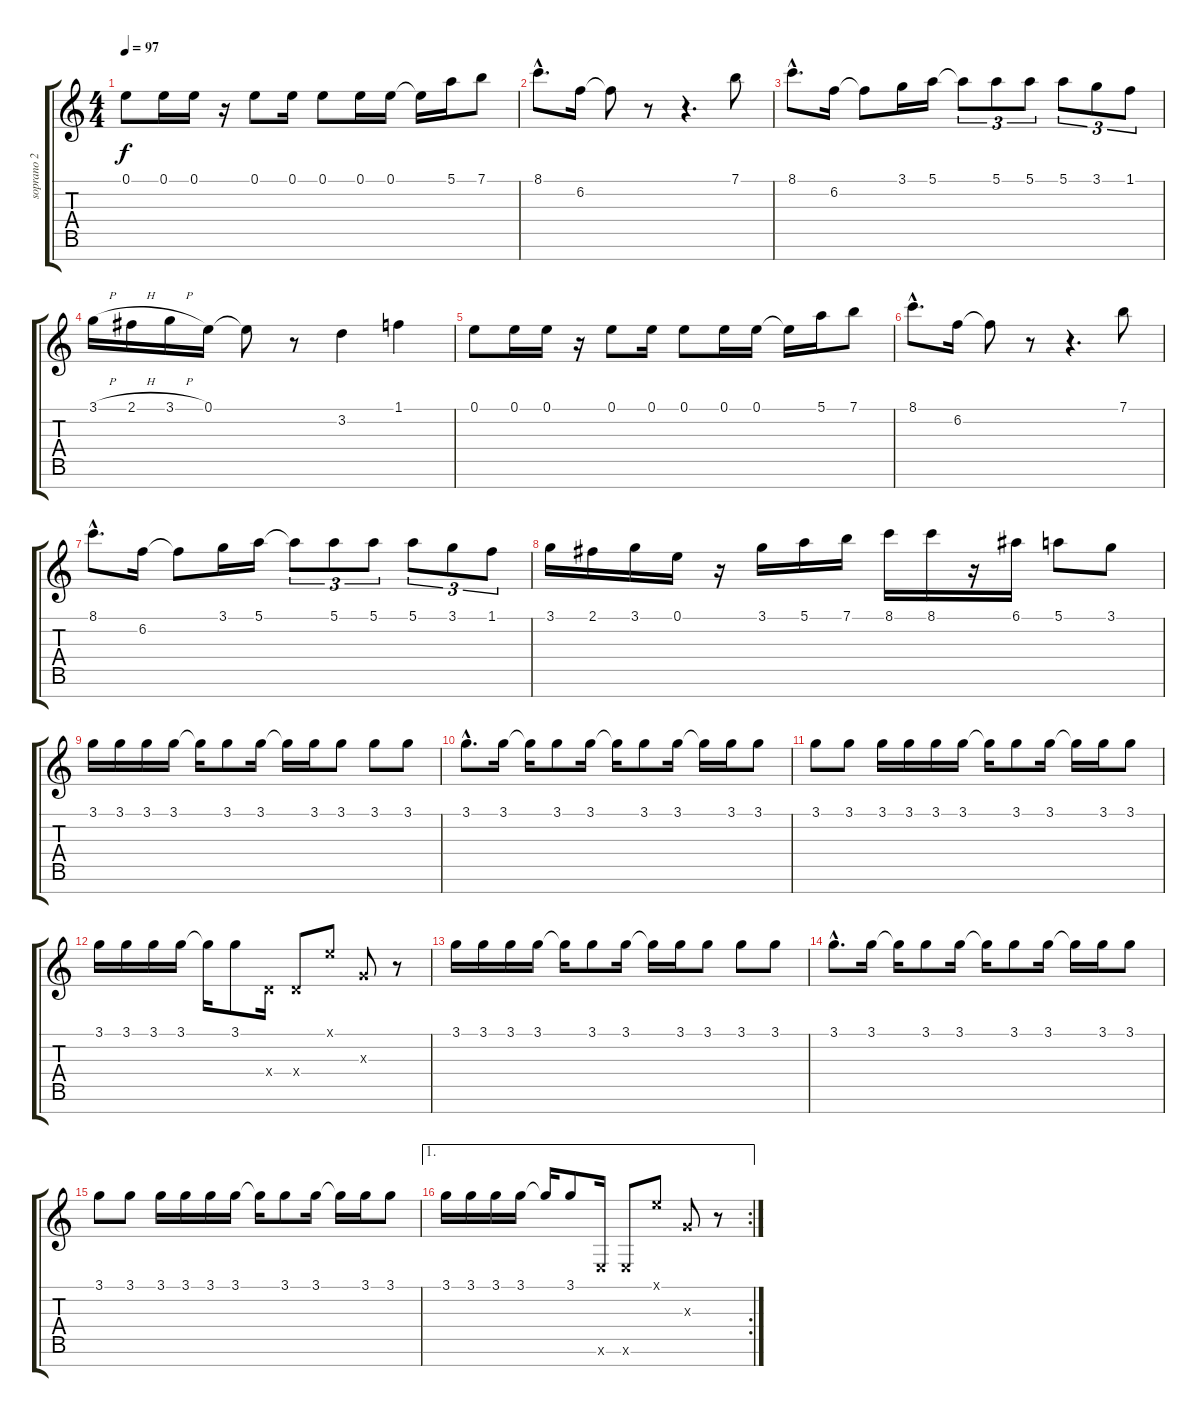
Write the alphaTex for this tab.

\track ("soprano 2" "soprano 2") {instrument acousticguitarnylon}
\staff {score tabs}
\tuning (E4 B3 G3 D3 A2 E2 B1) {hide}
\ts (4 4)
\tempo 97
\clef g2
\ks c
0.1.8{dy f} 0.1.16 0.1.16 r.16 0.1.8 0.1.16 0.1.8 0.1.16 0.1.16 0.1{t}.16 5.1.16 7.1.8 |
8.1{hac}.8{d} 6.2.16 6.2{t}.8 r.8 r.4{d} 7.1.8 |
8.1{hac}.8{d} 6.2.16 6.2{t}.8 3.1.16 5.1.16 5.1{t}.8{tu (3 2)} 5.1.8{tu (3 2)} 5.1.8{tu (3 2)} 5.1.8{tu (3 2)} 3.1.8{tu (3 2)} 1.1.8{tu (3 2)} |
3.1{h}.16 2.1{h}.16 3.1{h}.16 0.1.16 0.1{t}.8 r.8 3.2.4 1.1.4 |
0.1.8 0.1.16 0.1.16 r.16 0.1.8 0.1.16 0.1.8 0.1.16 0.1.16 0.1{t}.16 5.1.16 7.1.8 |
8.1{hac}.8{d} 6.2.16 6.2{t}.8 r.8 r.4{d} 7.1.8 |
8.1{hac}.8{d} 6.2.16 6.2{t}.8 3.1.16 5.1.16 5.1{t}.8{tu (3 2)} 5.1.8{tu (3 2)} 5.1.8{tu (3 2)} 5.1.8{tu (3 2)} 3.1.8{tu (3 2)} 1.1.8{tu (3 2)} |
3.1.16 2.1.16 3.1.16 0.1.16 r.16 3.1.16 5.1.16 7.1.16 8.1.16 8.1.16 r.16 6.1.16 5.1.8 3.1.8 |
3.1.16 3.1.16 3.1.16 3.1.16 3.1{t}.16 3.1.8 3.1.16 3.1{t}.16 3.1.16 3.1.8 3.1.8 3.1.8 |
3.1{hac}.8{d} 3.1.16 3.1{t}.16 3.1.8 3.1.16 3.1{t}.16 3.1.8 3.1.16 3.1{t}.16 3.1.16 3.1.8 |
3.1.8 3.1.8 3.1.16 3.1.16 3.1.16 3.1.16 3.1{t}.16 3.1.8 3.1.16 3.1{t}.16 3.1.16 3.1.8 |
3.1.16 3.1.16 3.1.16 3.1.16 3.1{t}.16 3.1.8 0.4{x}.16 0.4{x}.8 0.1{x}.8 0.3{x}.8 r.8 |
3.1.16 3.1.16 3.1.16 3.1.16 3.1{t}.16 3.1.8 3.1.16 3.1{t}.16 3.1.16 3.1.8 3.1.8 3.1.8 |
3.1{hac}.8{d} 3.1.16 3.1{t}.16 3.1.8 3.1.16 3.1{t}.16 3.1.8 3.1.16 3.1{t}.16 3.1.16 3.1.8 |
3.1.8 3.1.8 3.1.16 3.1.16 3.1.16 3.1.16 3.1{t}.16 3.1.8 3.1.16 3.1{t}.16 3.1.16 3.1.8 |
\ae 1
\rc 2
3.1.16 3.1.16 3.1.16 3.1.16 3.1{t}.16 3.1.8 0.6{x}.16 0.6{x}.8 0.1{x}.8 0.3{x}.8 r.8
